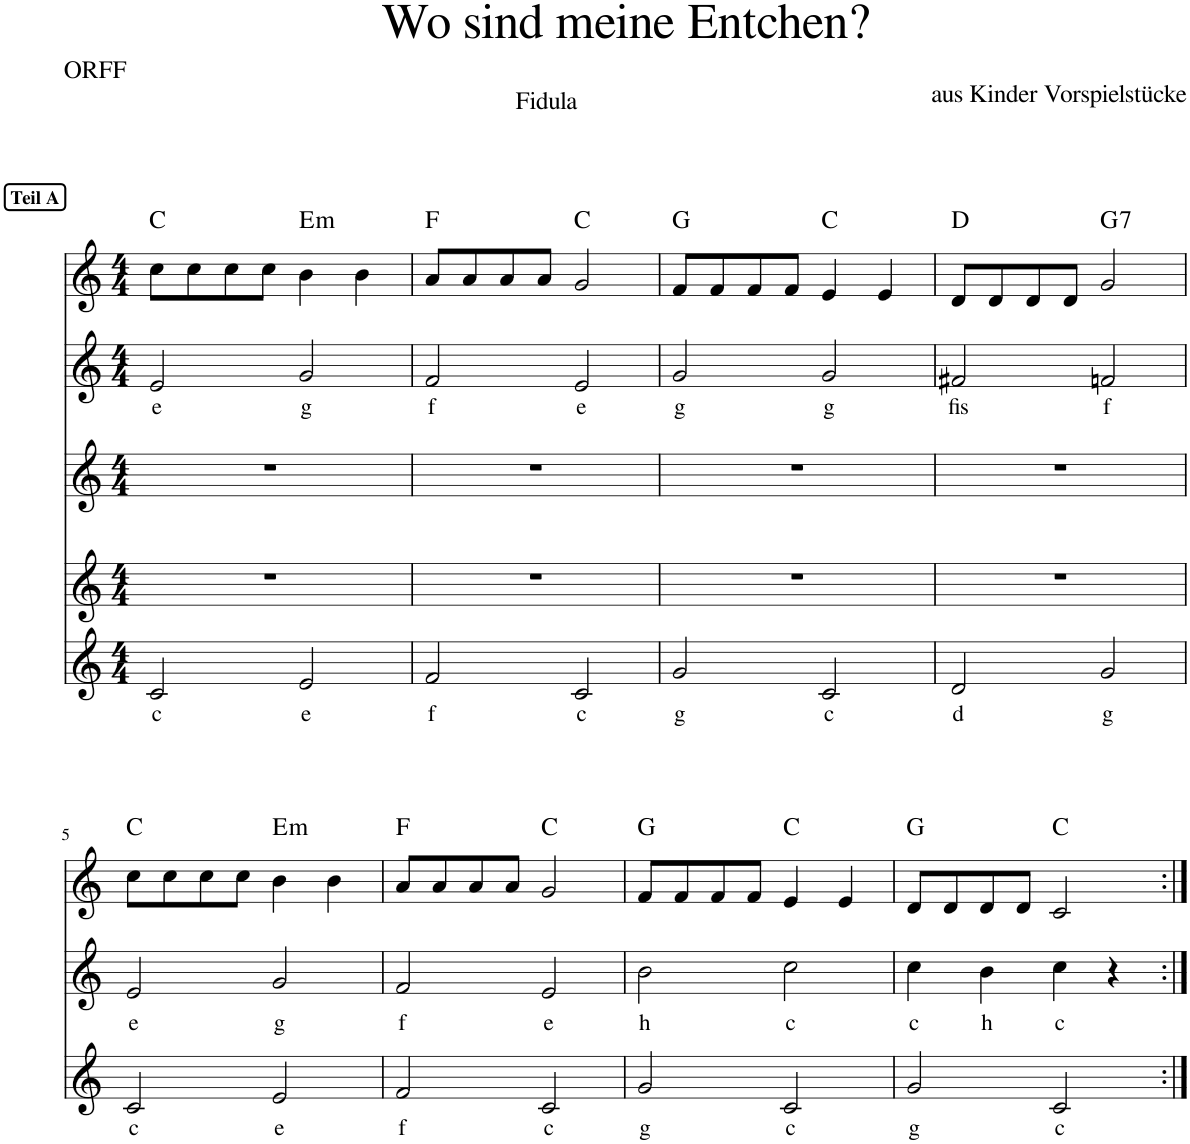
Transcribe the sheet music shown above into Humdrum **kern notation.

**kern	**text	**kern	**kern	**kern	**text	**kern	**harte
*part5	*part5	*part4	*part3	*part2	*part2	*part1	*part1
*staff5	*staff5	*staff4	*staff3	*staff2	*staff2	*staff1	*
*I"Piano	*	*I"Piano	*I"Piano	*I"StringInstrument	*	*I"Piano	*
*I'Pno	*	*I'Pno	*I'Pno	*I'Str	*	*I'Pno	*
*clefG2	*	*clefG2	*clefG2	*clefG2	*	*clefG2	*
*k[]	*	*k[]	*k[]	*k[]	*	*k[]	*
*M4/4	*	*M4/4	*M4/4	*M4/4	*	*M4/4	*
!!LO:REH:place=s1:a:B:cj:fs=9:t=Teil A
=1	=1	=1	=1	=1	=1	=1	=1
!	!LO:LY:b	!	!	!	!LO:LY:b	!	!
2c/	c	1r	1r	2e/	e	8cc\L	C:maj
.	.	.	.	.	.	8cc\	.
.	.	.	.	.	.	8cc\	.
.	.	.	.	.	.	8cc\J	.
!	!LO:LY:b	!	!	!	!LO:LY:b	!	!LO:H:kt=m
2e/	e	.	.	2g/	g	4b\	E:min
.	.	.	.	.	.	4b\	.
=2	=2	=2	=2	=2	=2	=2	=2
!	!LO:LY:b	!	!	!	!LO:LY:b	!	!
2f/	f	1r	1r	2f/	f	8a/L	F:maj
.	.	.	.	.	.	8a/	.
.	.	.	.	.	.	8a/	.
.	.	.	.	.	.	8a/J	.
!	!LO:LY:b	!	!	!	!LO:LY:b	!	!
2c/	c	.	.	2e/	e	2g/	C:maj
=3	=3	=3	=3	=3	=3	=3	=3
!	!LO:LY:b	!	!	!	!LO:LY:b	!	!
2g/	g	1r	1r	2g/	g	8f/L	G:maj
.	.	.	.	.	.	8f/	.
.	.	.	.	.	.	8f/	.
.	.	.	.	.	.	8f/J	.
!	!LO:LY:b	!	!	!	!LO:LY:b	!	!
2c/	c	.	.	2g/	g	4e/	C:maj
.	.	.	.	.	.	4e/	.
=4	=4	=4	=4	=4	=4	=4	=4
!	!LO:LY:b	!	!	!	!LO:LY:b	!	!
2d/	d	1r	1r	2f#X/	fis	8d/L	D:maj
.	.	.	.	.	.	8d/	.
.	.	.	.	.	.	8d/	.
.	.	.	.	.	.	8d/J	.
!	!LO:LY:b	!	!	!	!LO:LY:b	!	!LO:H:kt=7
2g/	g	.	.	2fn/	f	2g/	G:7
!!LO:LB:g=z
=5	=5	=5	=5	=5	=5	=5	=5
!	!LO:LY:b	!	!	!	!LO:LY:b	!	!
2c/	c	1r	1r	2e/	e	8cc\L	C:maj
.	.	.	.	.	.	8cc\	.
.	.	.	.	.	.	8cc\	.
.	.	.	.	.	.	8cc\J	.
!	!LO:LY:b	!	!	!	!LO:LY:b	!	!LO:H:kt=m
2e/	e	.	.	2g/	g	4b\	E:min
.	.	.	.	.	.	4b\	.
=6	=6	=6	=6	=6	=6	=6	=6
!	!LO:LY:b	!	!	!	!LO:LY:b	!	!
2f/	f	1r	1r	2f/	f	8a/L	F:maj
.	.	.	.	.	.	8a/	.
.	.	.	.	.	.	8a/	.
.	.	.	.	.	.	8a/J	.
!	!LO:LY:b	!	!	!	!LO:LY:b	!	!
2c/	c	.	.	2e/	e	2g/	C:maj
=7	=7	=7	=7	=7	=7	=7	=7
!	!LO:LY:b	!	!	!	!LO:LY:b	!	!
2g/	g	1r	1r	2b\	h	8f/L	G:maj
.	.	.	.	.	.	8f/	.
.	.	.	.	.	.	8f/	.
.	.	.	.	.	.	8f/J	.
!	!LO:LY:b	!	!	!	!LO:LY:b	!	!
2c/	c	.	.	2cc\	c	4e/	C:maj
.	.	.	.	.	.	4e/	.
=8	=8	=8	=8	=8	=8	=8	=8
!	!LO:LY:b	!	!	!	!LO:LY:b	!	!
2g/	g	1r	1r	4cc\	c	8d/L	G:maj
.	.	.	.	.	.	8d/	.
!	!	!	!	!	!LO:LY:b	!	!
.	.	.	.	4b\	h	8d/	.
.	.	.	.	.	.	8d/J	.
!	!LO:LY:b	!	!	!	!LO:LY:b	!	!
2c/	c	.	.	4cc\	c	2c/	C:maj
.	.	.	.	4r	.	.	.
=:|!	=:|!	=:|!	=:|!	=:|!	=:|!	=:|!	=:|!
*-	*-	*-	*-	*-	*-	*-	*-
